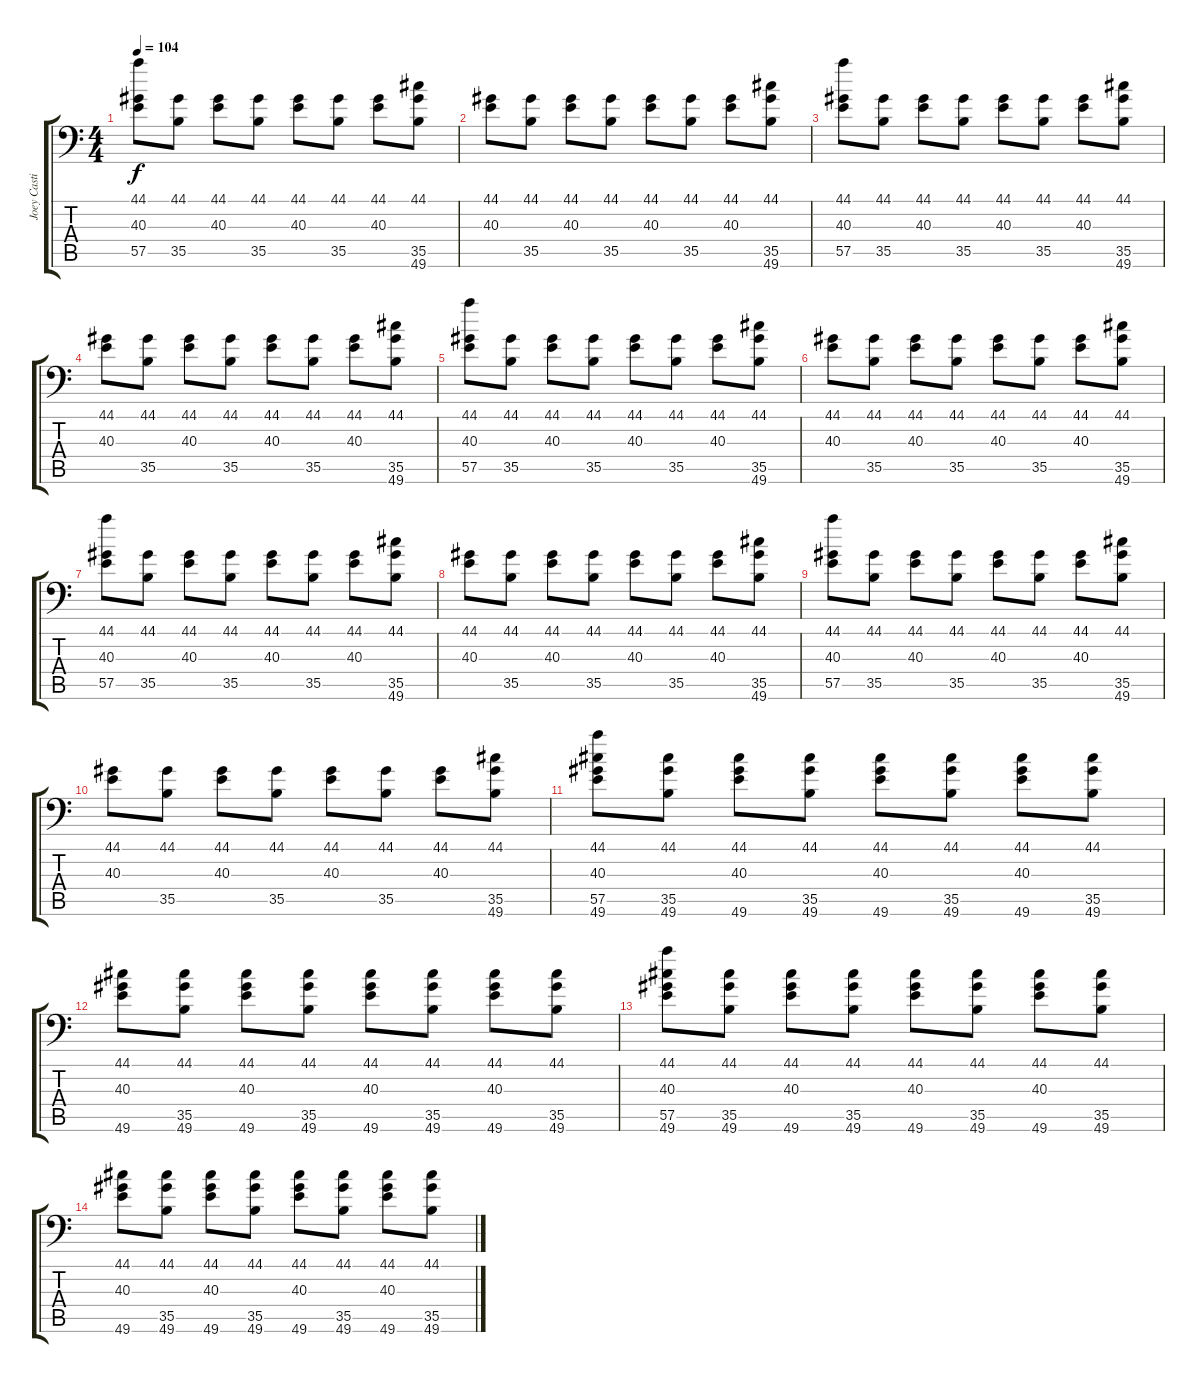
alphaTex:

\track ("Joey Castillo (Drums)" "Joey Casti") {instrument acousticgrandpiano}
\staff {score tabs}
\tuning (C-1 C-1 C-1 C-1 C-1 C-1) {hide}
\ts (4 4)
\tempo 104
\clef f4
\ks c
(44.1 40.3 57.5).8{dy f} (44.1 35.5).8 (44.1 40.3).8 (44.1 35.5).8 (44.1 40.3).8 (44.1 35.5).8 (44.1 40.3).8 (44.1 35.5 49.6).8 |
(44.1 40.3).8 (44.1 35.5).8 (44.1 40.3).8 (44.1 35.5).8 (44.1 40.3).8 (44.1 35.5).8 (44.1 40.3).8 (44.1 35.5 49.6).8 |
(44.1 40.3 57.5).8 (44.1 35.5).8 (44.1 40.3).8 (44.1 35.5).8 (44.1 40.3).8 (44.1 35.5).8 (44.1 40.3).8 (44.1 35.5 49.6).8 |
(44.1 40.3).8 (44.1 35.5).8 (44.1 40.3).8 (44.1 35.5).8 (44.1 40.3).8 (44.1 35.5).8 (44.1 40.3).8 (44.1 35.5 49.6).8 |
(44.1 40.3 57.5).8 (44.1 35.5).8 (44.1 40.3).8 (44.1 35.5).8 (44.1 40.3).8 (44.1 35.5).8 (44.1 40.3).8 (44.1 35.5 49.6).8 |
(44.1 40.3).8 (44.1 35.5).8 (44.1 40.3).8 (44.1 35.5).8 (44.1 40.3).8 (44.1 35.5).8 (44.1 40.3).8 (44.1 35.5 49.6).8 |
(44.1 40.3 57.5).8 (44.1 35.5).8 (44.1 40.3).8 (44.1 35.5).8 (44.1 40.3).8 (44.1 35.5).8 (44.1 40.3).8 (44.1 35.5 49.6).8 |
(44.1 40.3).8 (44.1 35.5).8 (44.1 40.3).8 (44.1 35.5).8 (44.1 40.3).8 (44.1 35.5).8 (44.1 40.3).8 (44.1 35.5 49.6).8 |
(44.1 40.3 57.5).8 (44.1 35.5).8 (44.1 40.3).8 (44.1 35.5).8 (44.1 40.3).8 (44.1 35.5).8 (44.1 40.3).8 (44.1 35.5 49.6).8 |
(44.1 40.3).8 (44.1 35.5).8 (44.1 40.3).8 (44.1 35.5).8 (44.1 40.3).8 (44.1 35.5).8 (44.1 40.3).8 (44.1 35.5 49.6).8 |
(44.1 40.3 57.5 49.6).8 (44.1 35.5 49.6).8 (44.1 40.3 49.6).8 (44.1 35.5 49.6).8 (44.1 40.3 49.6).8 (44.1 35.5 49.6).8 (44.1 40.3 49.6).8 (44.1 35.5 49.6).8 |
(44.1 40.3 49.6).8 (44.1 35.5 49.6).8 (44.1 40.3 49.6).8 (44.1 35.5 49.6).8 (44.1 40.3 49.6).8 (44.1 35.5 49.6).8 (44.1 40.3 49.6).8 (44.1 35.5 49.6).8 |
(44.1 40.3 57.5 49.6).8 (44.1 35.5 49.6).8 (44.1 40.3 49.6).8 (44.1 35.5 49.6).8 (44.1 40.3 49.6).8 (44.1 35.5 49.6).8 (44.1 40.3 49.6).8 (44.1 35.5 49.6).8 |
(44.1 40.3 49.6).8 (44.1 35.5 49.6).8 (44.1 40.3 49.6).8 (44.1 35.5 49.6).8 (44.1 40.3 49.6).8 (44.1 35.5 49.6).8 (44.1 40.3 49.6).8 (44.1 35.5 49.6).8
